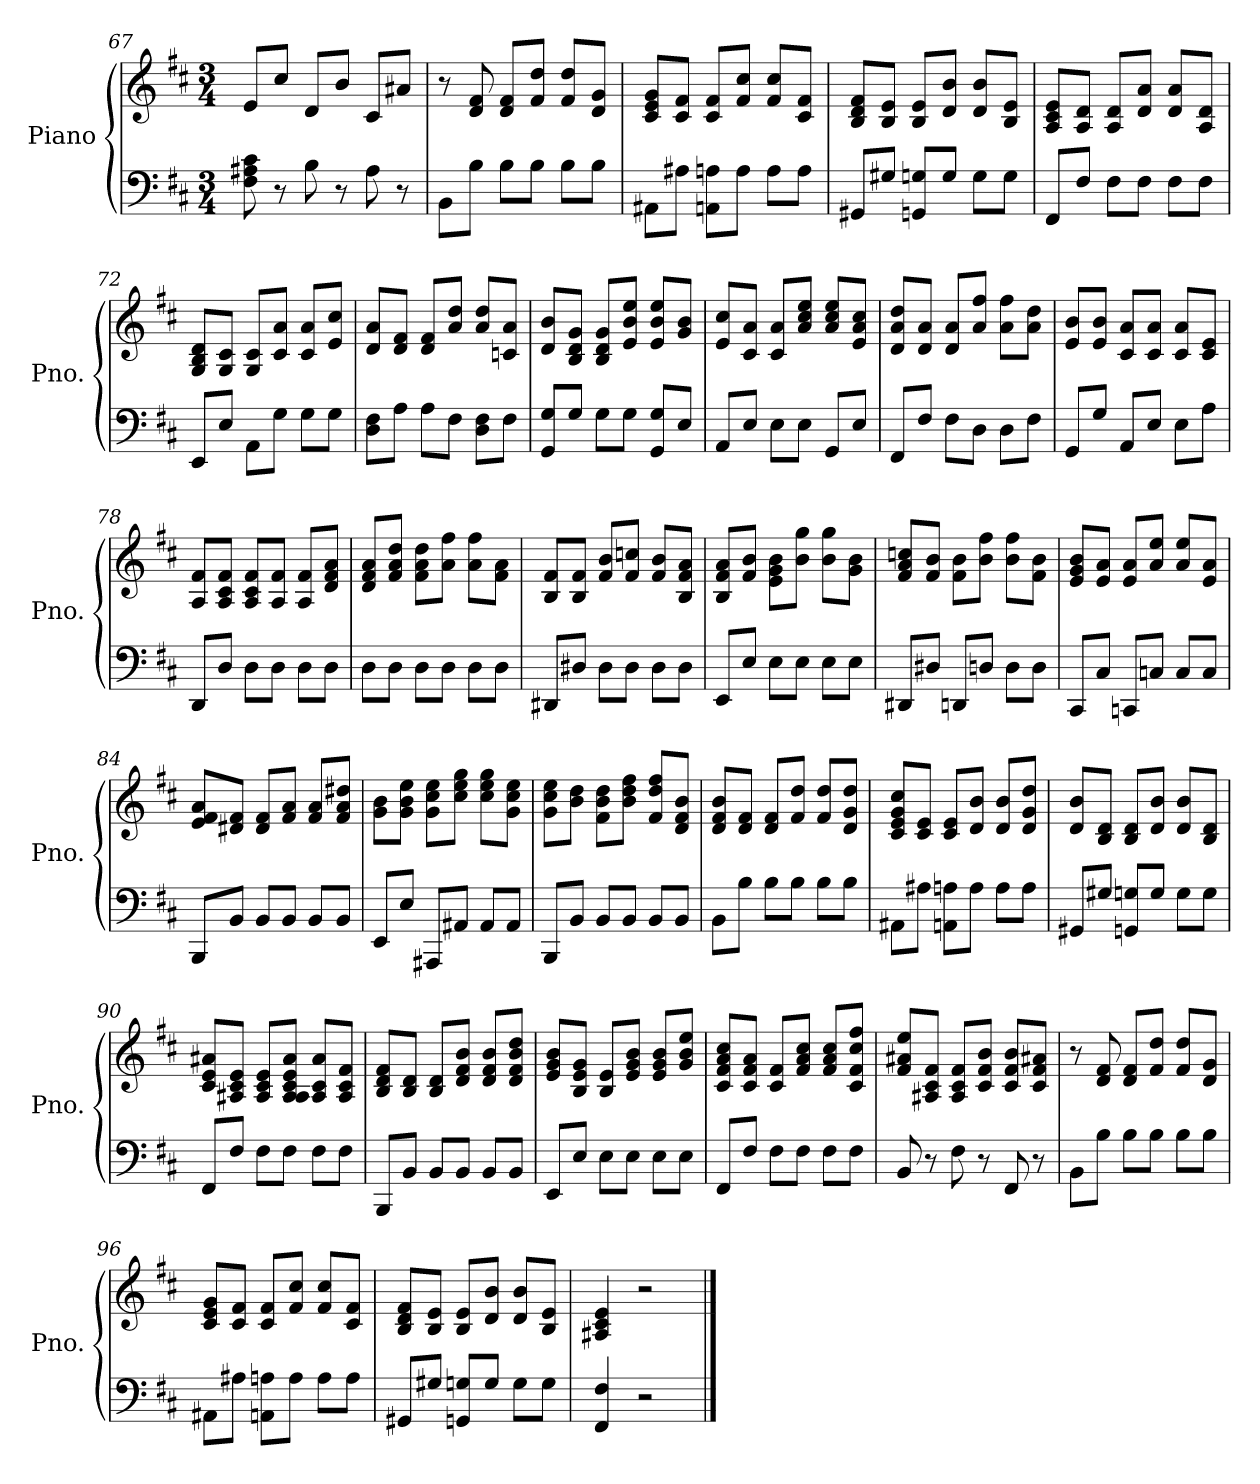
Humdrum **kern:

**kern	**kern
*part1	*part1
*staff2	*staff1
*I"Piano	*
*I'Pno.	*
*clefF4	*clefG2
*k[f#c#]	*k[f#c#]
*M3/4	*M3/4
=67	=67
8F#\ 8A#X\ 8c#\	8e/L
8r	8cc#/J
8B\	8d/L
8r	8b/J
8A#\	8c#/L
8r	8a#X/J
=68	=68
8BB\L	8r
8B\J	8d/ 8f#/
8B\L	8d/ 8f#/L
8B\J	8f#/ 8dd/J
8B\L	8f#/ 8dd/L
8B\J	8d/ 8g/J
!!LO:LB:g=z
=69	=69
8AA#X\L	8c#/ 8e/ 8g/L
8A#X\J	8c#/ 8f#/J
8AAn\ 8An\L	8c#/ 8f#/L
8A\J	8f#/ 8cc#/J
8A\L	8f#/ 8cc#/L
8A\J	8c#/ 8f#/J
=70	=70
8GG#X/L	8B/ 8d/ 8f#/L
8G#X/J	8B/ 8e/J
8GGn/ 8Gn/L	8B/ 8e/L
8G/J	8d/ 8b/J
8G\L	8d/ 8b/L
8G\J	8B/ 8e/J
=71	=71
8FF#/L	8A/ 8c#/ 8e/L
8F#/J	8A/ 8d/J
8F#\L	8A/ 8d/L
8F#\J	8d/ 8a/J
8F#\L	8d/ 8a/L
8F#\J	8A/ 8d/J
=72	=72
8EE/L	8G/ 8B/ 8d/L
8E/J	8G/ 8c#/J
8AA\L	8G/ 8c#/L
8G\J	8c#/ 8a/J
8G\L	8c#/ 8a/L
8G\J	8e/ 8cc#/J
=73	=73
8D\ 8F#\L	8d/ 8a/L
8A\J	8d/ 8f#/J
8A\L	8d/ 8f#/L
8F#\J	8a/ 8dd/J
8D\ 8F#\L	8a/ 8dd/L
8F#\J	8cn/ 8a/J
=74	=74
8GG/ 8G/L	8d/ 8b/L
8G/J	8B/ 8d/ 8g/J
8G\L	8B/ 8d/ 8g/L
8G\J	8e/ 8b/ 8ee/J
8GG/ 8G/L	8e/ 8b/ 8ee/L
8E/J	8g/ 8b/J
!!LO:LB:g=z
=75	=75
8AA/L	8e/ 8cc#/L
8E/J	8c#/ 8a/J
8E\L	8c#/ 8a/L
8E\J	8a/ 8cc#/ 8ee/J
8GG/L	8a/ 8cc#/ 8ee/L
8E/J	8e/ 8a/ 8cc#/J
=76	=76
8FF#/L	8d/ 8a/ 8dd/L
8F#/J	8d/ 8a/J
8F#\L	8d/ 8a/L
8D\J	8a/ 8ff#/J
8D\L	8a\ 8ff#\L
8F#\J	8a\ 8dd\J
=77	=77
8GG/L	8e/ 8b/L
8G/J	8e/ 8b/J
8AA/L	8c#/ 8a/L
8E/J	8c#/ 8a/J
8E\L	8c#/ 8a/L
8A\J	8c#/ 8e/J
=78	=78
8DD/L	8A/ 8f#/L
8D/J	8A/ 8c#/ 8f#/J
8D\L	8A/ 8c#/ 8f#/L
8D\J	8A/ 8f#/J
8D\L	8A/ 8f#/L
8D\J	8d/ 8f#/ 8a/J
=79	=79
8D\L	8d/ 8f#/ 8a/L
8D\J	8f#/ 8a/ 8dd/J
8D\L	8f#\ 8a\ 8dd\L
8D\J	8a\ 8ff#\J
8D\L	8a\ 8ff#\L
8D\J	8f#\ 8a\J
=80	=80
8DD#X/L	8B/ 8f#/L
8D#X/J	8B/ 8f#/J
8D#\L	8f#/ 8b/L
8D#\J	8f#/ 8ccn/J
8D#\L	8f#/ 8b/L
8D#\J	8B/ 8f#/ 8a/J
!!LO:LB:g=z
=81	=81
8EE/L	8B/ 8f#/ 8a/L
8E/J	8f#/ 8b/J
8E\L	8e\ 8g\ 8b\L
8E\J	8b\ 8gg\J
8E\L	8b\ 8gg\L
8E\J	8g\ 8b\J
=82	=82
8DD#X/L	8f#/ 8a/ 8ccn/L
8D#X/J	8f#/ 8b/J
8DDn/L	8f#\ 8b\L
8Dn/J	8b\ 8ff#\J
8D\L	8b\ 8ff#\L
8D\J	8f#\ 8b\J
=83	=83
8CC#/L	8e/ 8g/ 8b/L
8C#/J	8e/ 8a/J
8CCn/L	8e/ 8a/L
8Cn/J	8a/ 8ee/J
8C/L	8a/ 8ee/L
8C/J	8e/ 8a/J
=84	=84
8BBB/L	8e/ 8f#/ 8a/L
8BB/J	8d#X/ 8f#/J
8BB/L	8d#/ 8f#/L
8BB/J	8f#/ 8a/J
8BB/L	8f#/ 8a/L
8BB/J	8f#/ 8a/ 8dd#X/J
=85	=85
8EE/L	8g\ 8b\L
8E/J	8g\ 8b\ 8ee\J
8AAA#X/L	8g\ 8cc#\ 8ee\L
8AA#X/J	8cc#\ 8ee\ 8gg\J
8AA#/L	8cc#\ 8ee\ 8gg\L
8AA#/J	8g\ 8cc#\ 8ee\J
=86	=86
8BBB/L	8g\ 8cc#\ 8ee\L
8BB/J	8b\ 8dd\J
8BB/L	8f#\ 8b\ 8dd\L
8BB/J	8b\ 8dd\ 8ff#\J
8BB/L	8f#/ 8dd/ 8ff#/L
8BB/J	8d/ 8f#/ 8b/J
!!LO:LB:g=z
=87	=87
8BB\L	8d/ 8f#/ 8b/L
8B\J	8d/ 8f#/J
8B\L	8d/ 8f#/L
8B\J	8f#/ 8dd/J
8B\L	8f#/ 8dd/L
8B\J	8d/ 8g/ 8dd/J
=88	=88
8AA#X\L	8c#/ 8e/ 8g/ 8cc#/L
8A#X\J	8c#/ 8e/J
8AAn\ 8An\L	8c#/ 8e/L
8A\J	8d/ 8b/J
8A\L	8d/ 8b/L
8A\J	8d/ 8g/ 8dd/J
=89	=89
8GG#X/L	8d/ 8b/L
8G#X/J	8B/ 8d/J
8GGn/ 8Gn/L	8B/ 8d/L
8G/J	8d/ 8b/J
8G\L	8d/ 8b/L
8G\J	8B/ 8d/J
=90	=90
8FF#/L	8c#/ 8e/ 8a#X/L
8F#/J	8A#X/ 8c#/ 8e/J
8F#\L	8A#/ 8c#/ 8e/L
8F#\J	8A#/ 8A#/ 8c#/ 8e/ 8a#/J
8F#\L	8A#/ 8c#/ 8a#/L
8F#\J	8A#/ 8c#/ 8f#/J
=91	=91
8BBB/L	8B/ 8d/ 8f#/L
8BB/J	8B/ 8d/J
8BB/L	8B/ 8d/L
8BB/J	8d/ 8f#/ 8b/J
8BB/L	8d/ 8f#/ 8b/L
8BB/J	8d/ 8f#/ 8b/ 8dd/J
!!LO:LB:g=z
=92	=92
8EE/L	8e/ 8g/ 8b/L
8E/J	8B/ 8e/ 8g/J
8E\L	8B/ 8e/L
8E\J	8e/ 8g/ 8b/J
8E\L	8e/ 8g/ 8b/L
8E\J	8g/ 8b/ 8ee/J
=93	=93
8FF#/L	8c#/ 8f#/ 8a/ 8cc#/L
8F#/J	8c#/ 8f#/ 8a/J
8F#\L	8c#/ 8f#/L
8F#\J	8f#/ 8a/ 8cc#/J
8F#\L	8f#/ 8a/ 8cc#/L
8F#\J	8c#/ 8f#/ 8cc#/ 8ff#/J
=94	=94
8BB/	8f#/ 8a#X/ 8ee/L
8r	8A#X/ 8c#/ 8f#/J
8F#\	8A#/ 8c#/ 8f#/L
8r	8c#/ 8f#/ 8b/J
8FF#/	8c#/ 8f#/ 8b/L
8r	8c#/ 8f#/ 8a#X/J
=95	=95
8BB\L	8r
8B\J	8d/ 8f#/
8B\L	8d/ 8f#/L
8B\J	8f#/ 8dd/J
8B\L	8f#/ 8dd/L
8B\J	8d/ 8g/J
=96	=96
8AA#X\L	8c#/ 8e/ 8g/L
8A#X\J	8c#/ 8f#/J
8AAn\ 8An\L	8c#/ 8f#/L
8A\J	8f#/ 8cc#/J
8A\L	8f#/ 8cc#/L
8A\J	8c#/ 8f#/J
=97	=97
8GG#X/L	8B/ 8d/ 8f#/L
8G#X/J	8B/ 8e/J
8GGn/ 8Gn/L	8B/ 8e/L
8G/J	8d/ 8b/J
8G\L	8d/ 8b/L
8G\J	8B/ 8e/J
!!LO:PB:g=z
=98	=98
4FF#/ 4F#/	4A#X/ 4c#/ 4e/
2r	2r
==	==
*-	*-
